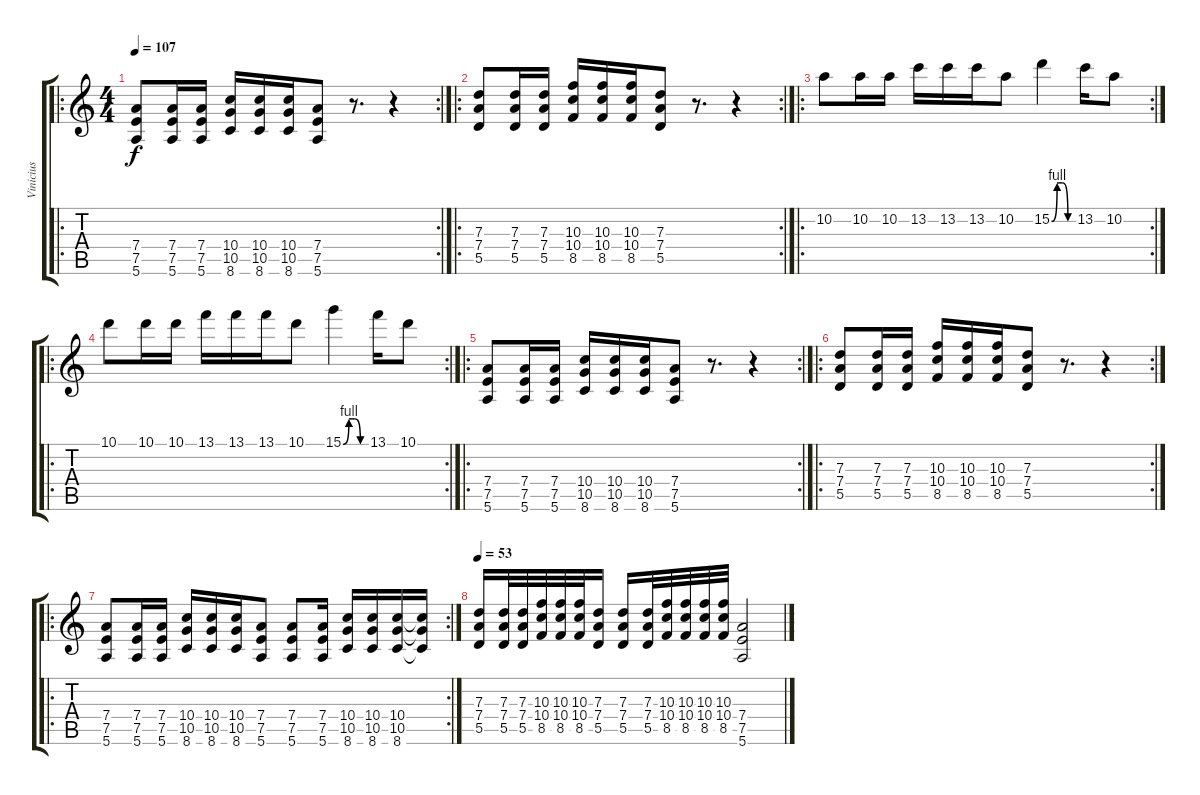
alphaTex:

\track ("Vinicius" "Vinicius") {instrument distortionguitar}
\staff {score tabs}
\tuning (E4 B3 G3 D3 A2 E2) {hide}
\ro
\rc 2
\ts (4 4)
\tempo 107
\clef g2
\ks c
(7.4 7.5 5.6).8{dy f} (7.4 7.5 5.6).16 (7.4 7.5 5.6).16 (10.4 10.5 8.6).16 (10.4 10.5 8.6).16 (10.4 10.5 8.6).16 (7.4 7.5 5.6).8 r.8{d} r.4 |
\ro
\rc 2
(7.3 7.4 5.5).8 (7.3 7.4 5.5).16 (7.3 7.4 5.5).16 (10.3 10.4 8.5).16 (10.3 10.4 8.5).16 (10.3 10.4 8.5).16 (7.3 7.4 5.5).8 r.8{d} r.4 |
\ro
\rc 2
10.2.8 10.2.16 10.2.16 13.2.16 13.2.16 13.2.16 10.2.8 15.2{be (custom 0 0 15 4 30 4 45 0 60 0)}.4 13.2.16 10.2.8 |
\ro
\rc 2
10.1.8 10.1.16 10.1.16 13.1.16 13.1.16 13.1.16 10.1.8 15.1{be (custom 0 0 15 4 30 4 45 0 60 0)}.4 13.1.16 10.1.8 |
\ro
\rc 2
(7.4 7.5 5.6).8 (7.4 7.5 5.6).16 (7.4 7.5 5.6).16 (10.4 10.5 8.6).16 (10.4 10.5 8.6).16 (10.4 10.5 8.6).16 (7.4 7.5 5.6).8 r.8{d} r.4 |
\ro
\rc 2
(7.3 7.4 5.5).8 (7.3 7.4 5.5).16 (7.3 7.4 5.5).16 (10.3 10.4 8.5).16 (10.3 10.4 8.5).16 (10.3 10.4 8.5).16 (7.3 7.4 5.5).8 r.8{d} r.4 |
\ro
\rc 2
(7.4 7.5 5.6).8 (7.4 7.5 5.6).16 (7.4 7.5 5.6).16 (10.4 10.5 8.6).16 (10.4 10.5 8.6).16 (10.4 10.5 8.6).16 (7.4 7.5 5.6).8 (7.4 7.5 5.6).8 (7.4 7.5 5.6).16 (10.4 10.5 8.6).16 (10.4 10.5 8.6).16 (10.4 10.5 8.6).16 (10.4{t} 10.5{t} 8.6{t}).16 |
\tempo 50
\tempo 53
(7.3 7.4 5.5).16 (7.3 7.4 5.5).32 (7.3 7.4 5.5).32 (10.3 10.4 8.5).32 (10.3 10.4 8.5).32 (10.3 10.4 8.5).32 (7.3 7.4 5.5).16 (7.3 7.4 5.5).16 (7.3 7.4 5.5).32 (10.3 10.4 8.5).32 (10.3 10.4 8.5).32 (10.3 10.4 8.5).32 (10.3 10.4 8.5).32 (7.4 7.5 5.6).2
